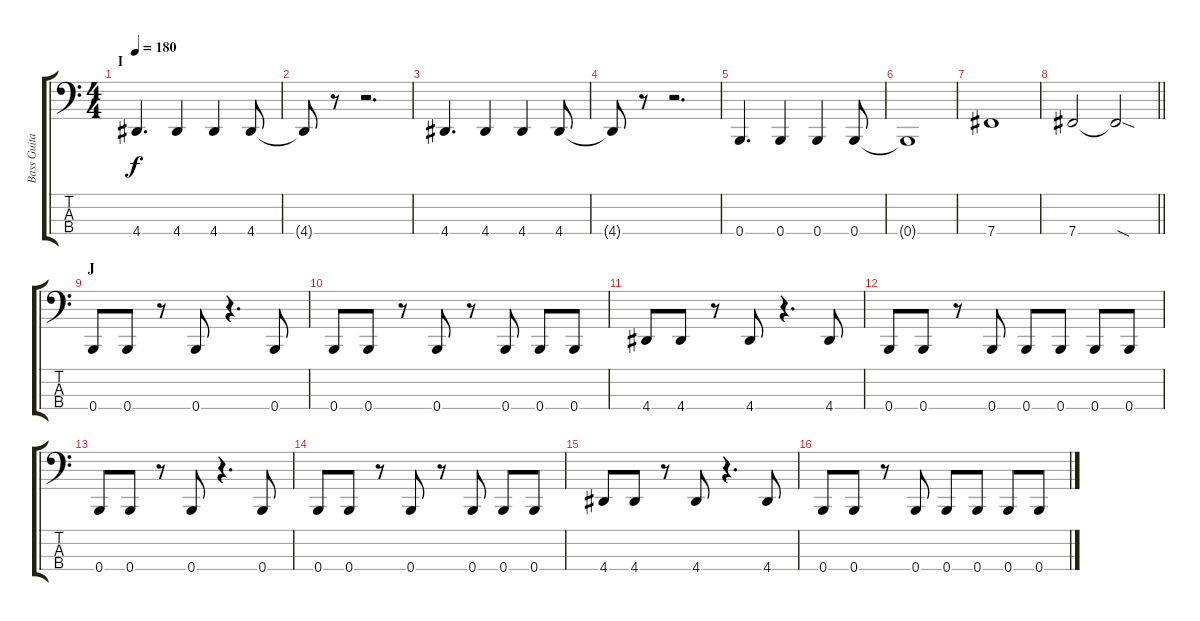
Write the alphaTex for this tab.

\track ("Bass Guitar: John Kis Gyevi" "Bass Guita") {instrument electricbasspick}
\staff {score tabs}
\tuning (E2 B1 Gb1 B0) {hide}
\ts (4 4)
\section ("" "I")
\tempo 180
\clef f4
\ks c
4.4.4{d dy f} 4.4.4 4.4.4 4.4.8 |
4.4{t}.8 r.8 r.2{d} |
4.4.4{d} 4.4.4 4.4.4 4.4.8 |
4.4{t}.8 r.8 r.2{d} |
0.4.4{d} 0.4.4 0.4.4 0.4.8 |
0.4{t}.1 |
7.4.1 |
\barLineRight lightlight
7.4.2 7.4{sod t}.2 |
\section ("" "J")
0.4.8 0.4.8 r.8 0.4.8 r.4{d} 0.4.8 |
0.4.8 0.4.8 r.8 0.4.8 r.8 0.4.8 0.4.8 0.4.8 |
4.4.8 4.4.8 r.8 4.4.8 r.4{d} 4.4.8 |
0.4.8 0.4.8 r.8 0.4.8 0.4.8 0.4.8 0.4.8 0.4.8 |
0.4.8 0.4.8 r.8 0.4.8 r.4{d} 0.4.8 |
0.4.8 0.4.8 r.8 0.4.8 r.8 0.4.8 0.4.8 0.4.8 |
4.4.8 4.4.8 r.8 4.4.8 r.4{d} 4.4.8 |
0.4.8 0.4.8 r.8 0.4.8 0.4.8 0.4.8 0.4.8 0.4.8
